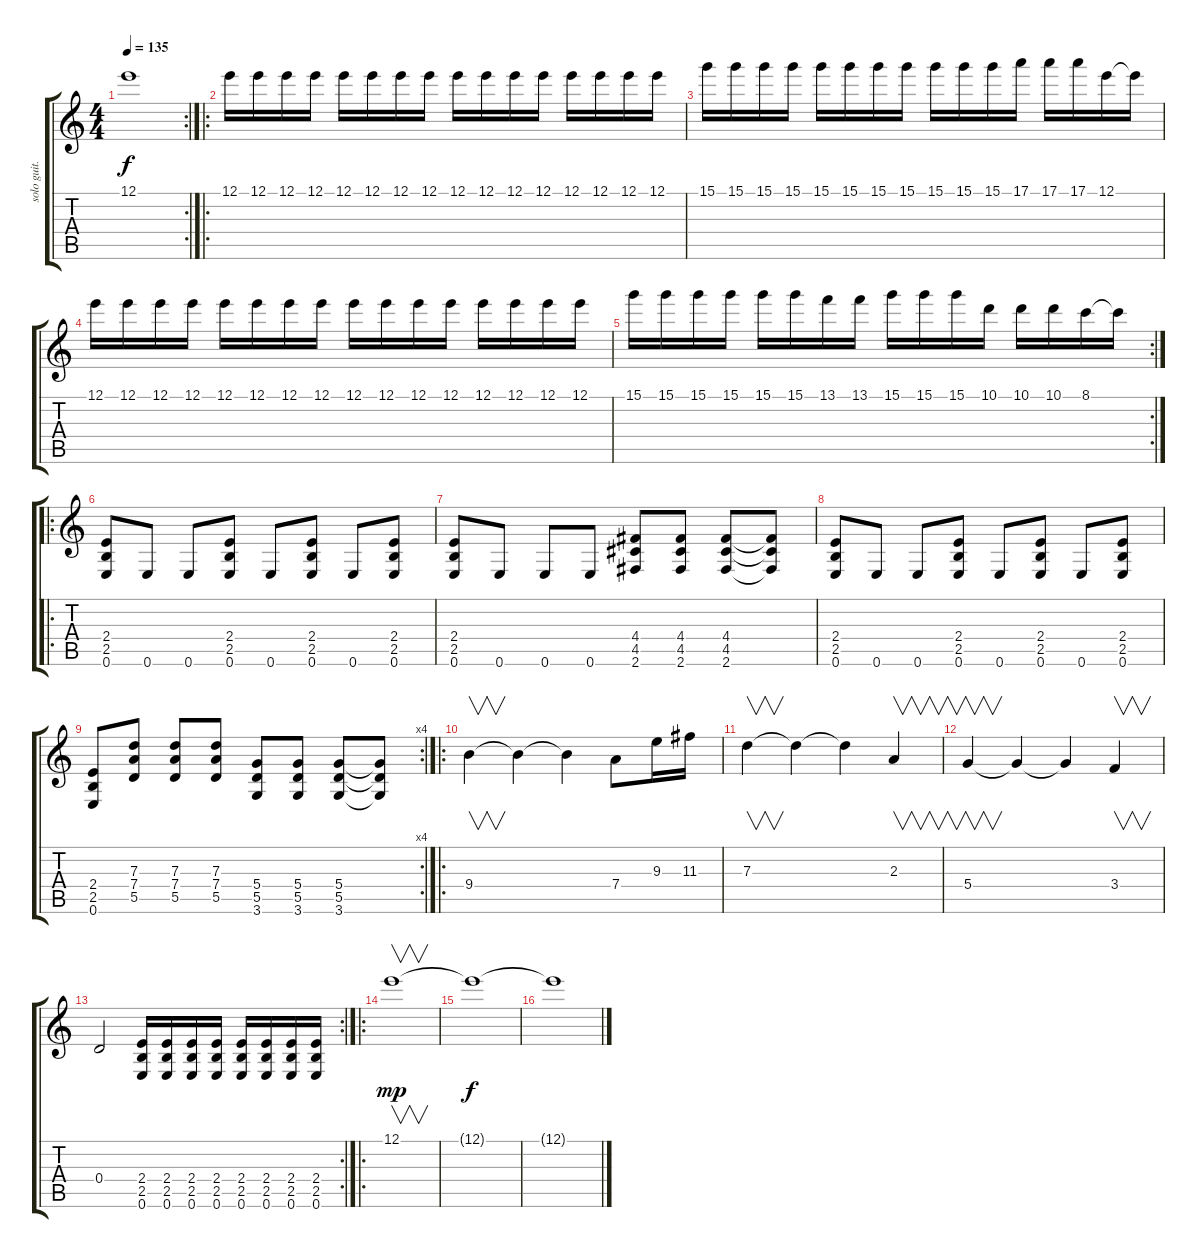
\track ("solo guit." "solo guit.") {instrument overdrivenguitar}
\staff {score tabs}
\tuning (E4 B3 G3 D3 A2 E2) {hide}
\rc 2
\ts (4 4)
\tempo 135
\clef g2
\ks c
12.1{t}.1{dy f} |
\ro
12.1.16{volume 11 balance 0 instrument overdrivenguitar} 12.1.16 12.1.16 12.1.16 12.1.16 12.1.16 12.1.16 12.1.16 12.1.16 12.1.16 12.1.16 12.1.16 12.1.16 12.1.16 12.1.16 12.1.16 |
15.1.16 15.1.16 15.1.16 15.1.16 15.1.16 15.1.16 15.1.16 15.1.16 15.1.16 15.1.16 15.1.16 17.1.16 17.1.16 17.1.16 12.1.16 12.1{t}.16 |
12.1.16 12.1.16 12.1.16 12.1.16 12.1.16 12.1.16 12.1.16 12.1.16 12.1.16 12.1.16 12.1.16 12.1.16 12.1.16 12.1.16 12.1.16 12.1.16 |
\rc 2
15.1.16 15.1.16 15.1.16 15.1.16 15.1.16 15.1.16 13.1.16 13.1.16 15.1.16 15.1.16 15.1.16 10.1.16 10.1.16 10.1.16 8.1.16 8.1{t}.16 |
\ro
(2.4 2.5 0.6).8{volume 12 balance 0 instrument distortionguitar} 0.6.8 0.6.8 (2.4 2.5 0.6).8 0.6.8 (2.4 2.5 0.6).8 0.6.8 (2.4 2.5 0.6).8 |
(2.4 2.5 0.6).8 0.6.8 0.6.8 0.6.8 (4.4 4.5 2.6).8 (4.4 4.5 2.6).8 (4.4 4.5 2.6).8 (4.4{t} 4.5{t} 2.6{t}).8 |
(2.4 2.5 0.6).8 0.6.8 0.6.8 (2.4 2.5 0.6).8 0.6.8 (2.4 2.5 0.6).8 0.6.8 (2.4 2.5 0.6).8 |
\rc 4
(2.4 2.5 0.6).8 (7.3 7.4 5.5).8 (7.3 7.4 5.5).8 (7.3 7.4 5.5).8 (5.4 5.5 3.6).8 (5.4 5.5 3.6).8 (5.4 5.5 3.6).8 (5.4{t} 5.5{t} 3.6{t}).8 |
\ro
9.4.4{v volume 14 balance 8 instrument overdrivenguitar} 9.4{t}.4 9.4{t}.4 7.4.8 9.3.16 11.3.16 |
7.3.4{v} 7.3{t}.4 7.3{t}.4 2.3.4{v} |
5.4.4{v} 5.4{t}.4 5.4{t}.4 3.4.4{v} |
\rc 2
0.4.2 (2.4 2.5 0.6).16 (2.4 2.5 0.6).16 (2.4 2.5 0.6).16 (2.4 2.5 0.6).16 (2.4 2.5 0.6).16 (2.4 2.5 0.6).16 (2.4 2.5 0.6).16 (2.4 2.5 0.6).16 |
\ro
12.1.1{v dy mp} |
12.1{t}.1{dy f} |
12.1{t}.1
